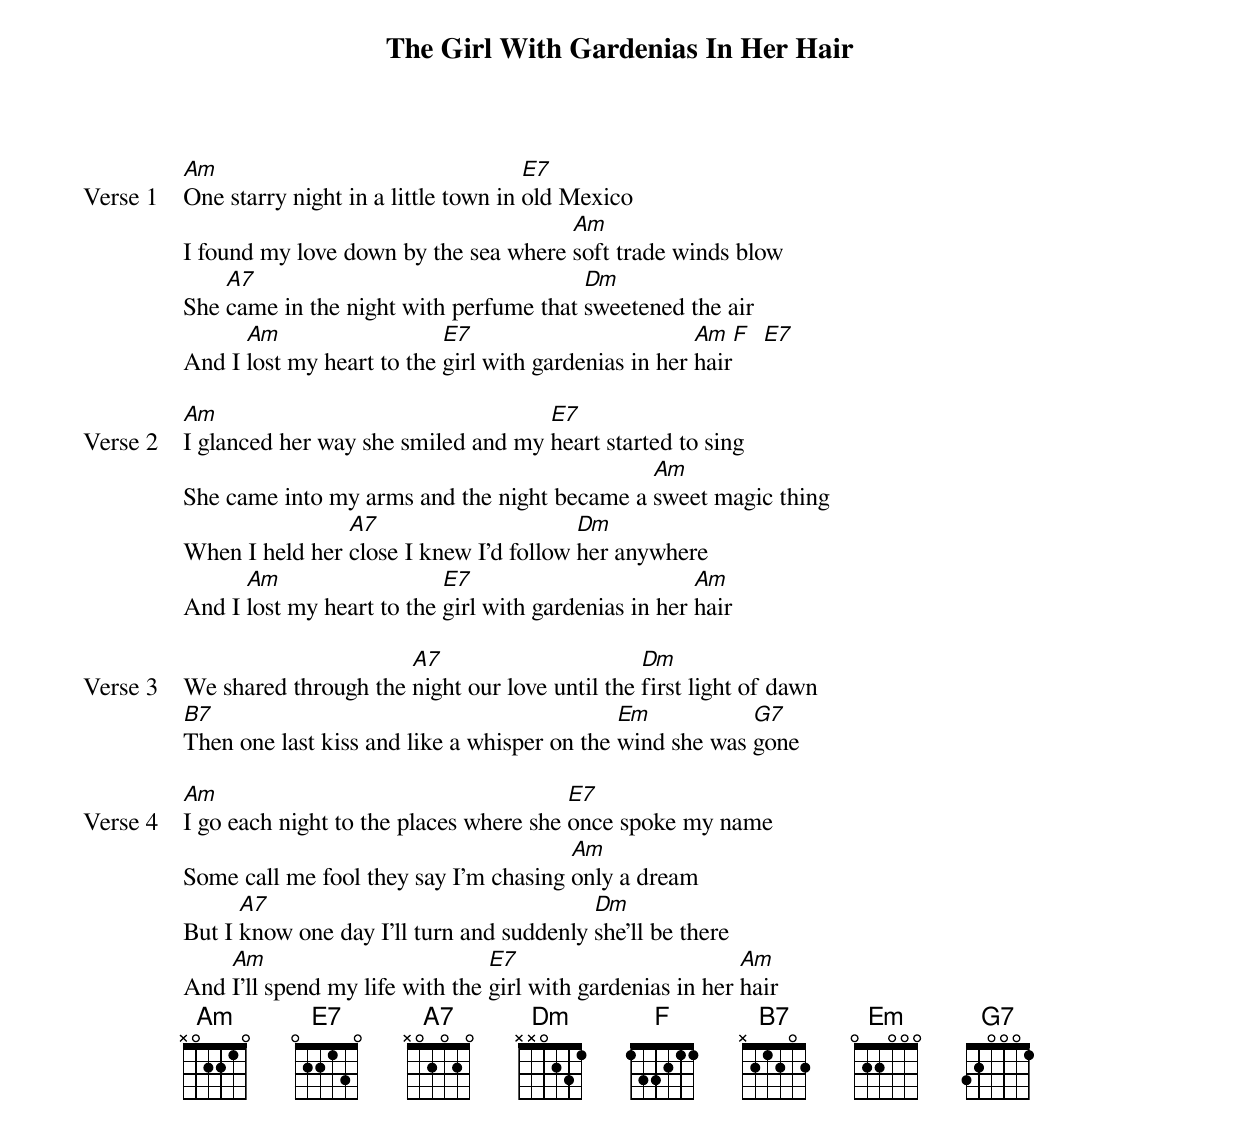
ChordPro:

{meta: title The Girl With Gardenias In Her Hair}
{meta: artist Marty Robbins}
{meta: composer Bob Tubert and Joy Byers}
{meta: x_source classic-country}
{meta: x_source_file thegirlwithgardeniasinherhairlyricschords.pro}
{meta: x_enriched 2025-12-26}

{start_of_verse: Verse 1}
[Am]One starry night in a little town in [E7]old Mexico
I found my love down by the sea where [Am]soft trade winds blow
She [A7]came in the night with perfume that [Dm]sweetened the air
And I [Am]lost my heart to the [E7]girl with gardenias in her [Am]hair[F]  [E7]
{end_of_verse}

{start_of_verse: Verse 2}
[Am]I glanced her way she smiled and my [E7]heart started to sing
She came into my arms and the night became a [Am]sweet magic thing
When I held her [A7]close I knew I'd follow [Dm]her anywhere
And I [Am]lost my heart to the [E7]girl with gardenias in her [Am]hair
{end_of_verse}

{start_of_verse: Verse 3}
We shared through the [A7]night our love until the [Dm]first light of dawn
[B7]Then one last kiss and like a whisper on the [Em]wind she was [G7]gone
{end_of_verse}

{start_of_verse: Verse 4}
[Am]I go each night to the places where she [E7]once spoke my name
Some call me fool they say I'm chasing [Am]only a dream
But I [A7]know one day I'll turn and suddenly [Dm]she'll be there
And [Am]I'll spend my life with the [E7]girl with gardenias in her [Am]hair
{end_of_verse}
